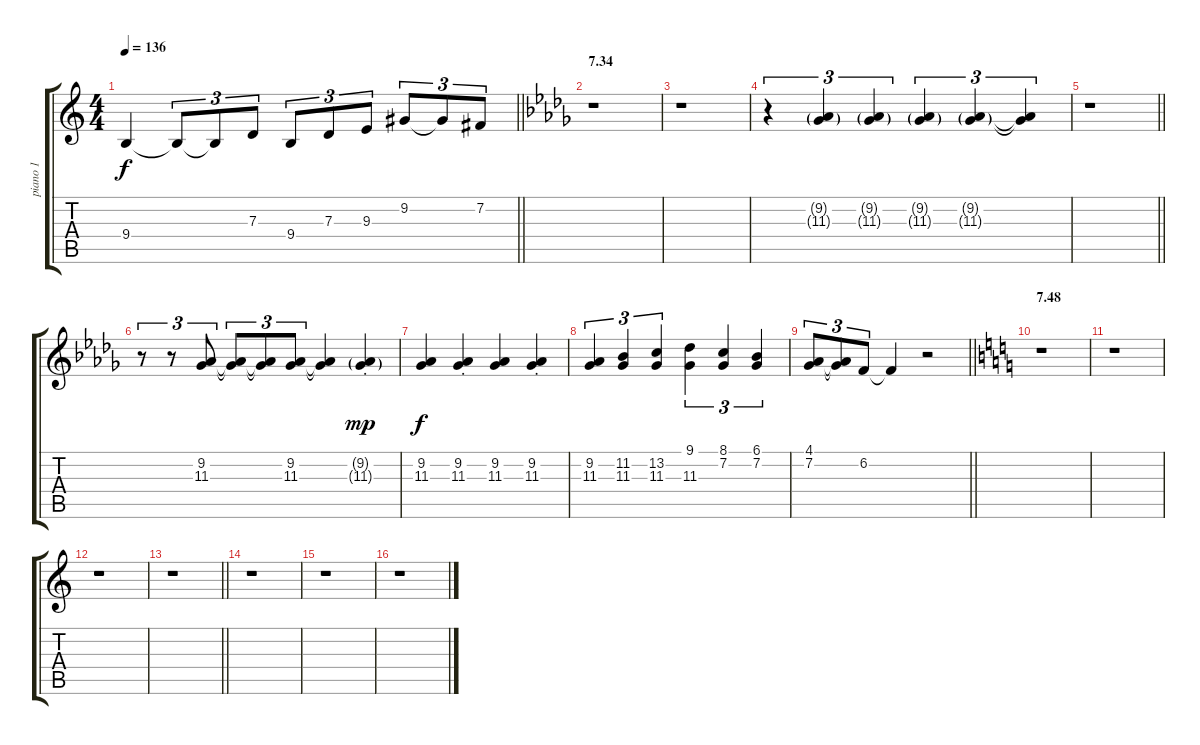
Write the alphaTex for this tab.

\track ("piano 1" "piano 1") {instrument acousticgrandpiano}
\staff {score tabs}
\tuning (E4 B3 G3 D3 A2 E2) {hide}
\ts (4 4)
\tempo 136
\clef g2
\barLineRight lightlight
\ks c
9.4{t}.4{dy f} 9.4{t}.8{tu (3 2)} 9.4{t}.8{tu (3 2)} 7.3.8{tu (3 2)} 9.4.8{tu (3 2)} 7.3.8{tu (3 2)} 9.3.8{tu (3 2)} 9.2.8{tu (3 2)} 9.2{t}.8{tu (3 2)} 7.2.8{tu (3 2)} |
\section ("" "7.34")
\ks db
r.1 |
r.1 |
r.4{tu (3 2)} (9.2{g} 11.3{g}).4{tu (3 2)} (9.2{g} 11.3{g}).4{tu (3 2)} (9.2{g} 11.3{g}).4{tu (3 2)} (9.2{g} 11.3{g}).4{tu (3 2)} (9.2{t} 11.3{t}).4{tu (3 2)} |
\barLineRight lightlight
r.1 |
r.8{tu (3 2)} r.8{tu (3 2)} (9.2 11.3).8{tu (3 2)} (9.2{t} 11.3{t}).8{tu (3 2)} (9.2{t} 11.3{t}).8{tu (3 2)} (9.2 11.3).8{tu (3 2)} (9.2{t} 11.3{t}).4 (9.2{g st} 11.3{g st}).4{dy mp} |
(9.2 11.3).4{dy f} (9.2{st} 11.3{st}).4 (9.2 11.3).4 (9.2{st} 11.3{st}).4 |
(9.2 11.3).4{tu (3 2)} (11.2 11.3).4{tu (3 2)} (13.2 11.3).4{tu (3 2)} (9.1 11.3).4{tu (3 2)} (8.1 7.2).4{tu (3 2)} (6.1 7.2).4{tu (3 2)} |
\barLineRight lightlight
(4.1 7.2).8{tu (3 2)} (4.1{t} 7.2{t}).8{tu (3 2)} 6.2.8{tu (3 2)} 6.2{t}.4 r.2 |
\section ("" "7.48")
\ks c
r.1 |
r.1 |
r.1 |
\barLineRight lightlight
r.1 |
r.1 |
r.1 |
r.1
